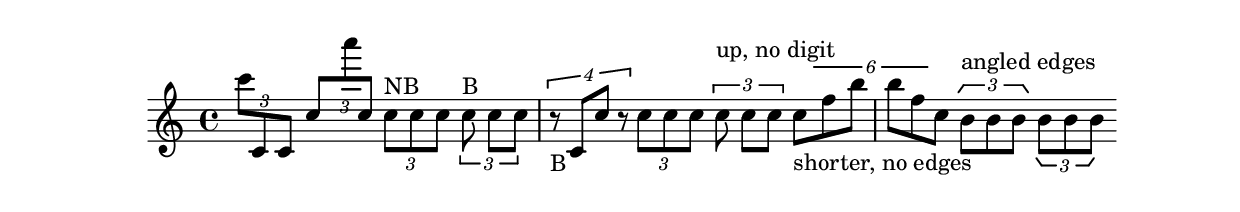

\header {
texidoc = "Tuplet bracket formatting supports numerous options,
for instance, bracketed (B) and non-bracketed (NB).
"
}
 

\version "2.1.30"


\score { 
    \context Voice \notes\relative c'' {

 	\times 2/3 { c'8 c,, c }
 	\times 2/3 { c'8 c'' c,, }

	
 	\times 2/3 {  c8[^"NB" c c]  }
	
 	\times 2/3 { c8^"B"  c[ c]  }
 	\times 2/4 { r8_"B"  c,[ c'] r8 }
	
 	\override TupletBracket  #'bracket-visibility = #'if-no-beam  
 	\times 2/3 {  c8[ c c]  }
	
	\override TupletBracket  #'direction = #1
 	\override TupletBracket  #'number-visibility = ##f
 	\times 2/3 { c8^""^""^"up, no digit"  c[ c]  }
 	\revert TupletBracket #'number-visibility

	\override TupletBracket  #'bracket-visibility = ##t
	\override TupletBracket  #'edge-height = #'(0.0 . 0.0)
	\override TupletBracket  #'shorten-pair = #'(2.0 . 2.0)
	\times 4/6 { c_"shorter, no edges" f b  b f c}	
	\revert TupletBracket #'edge-height
	\revert TupletBracket #'shorten-pair
    	\override TupletBracket  #'bracket-flare = #'(0.5 . 0.5)
	\times 2/3 { b^""^""^"angled edges" b b }
 	\revert TupletBracket #'direction
	\times 2/3 { b b b }

    }
}

